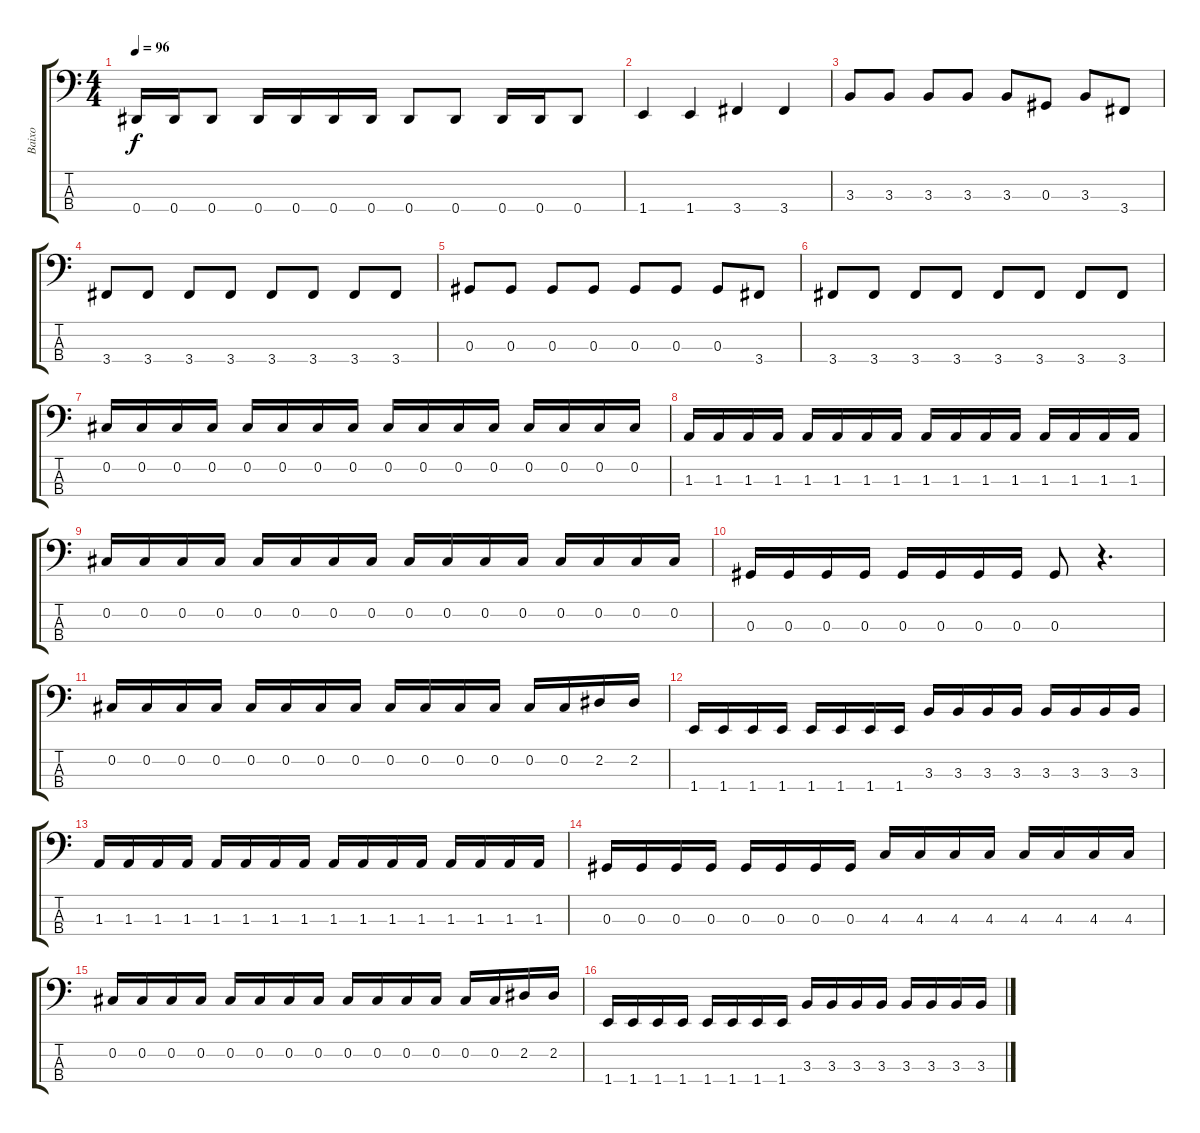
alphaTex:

\track ("Baixo" "Baixo") {instrument electricbassfinger}
\staff {score tabs}
\tuning (Gb2 Db2 Ab1 Eb1) {hide}
\ts (4 4)
\tempo 96
\clef f4
\ks c
0.4.16{dy f} 0.4.16 0.4.8 0.4.16 0.4.16 0.4.16 0.4.16 0.4.8 0.4.8 0.4.16 0.4.16 0.4.8 |
1.4.4 1.4.4 3.4.4 3.4.4 |
3.3.8 3.3.8 3.3.8 3.3.8 3.3.8 0.3.8 3.3.8 3.4.8 |
3.4.8 3.4.8 3.4.8 3.4.8 3.4.8 3.4.8 3.4.8 3.4.8 |
0.3.8 0.3.8 0.3.8 0.3.8 0.3.8 0.3.8 0.3.8 3.4.8 |
3.4.8 3.4.8 3.4.8 3.4.8 3.4.8 3.4.8 3.4.8 3.4.8 |
0.2.16 0.2.16 0.2.16 0.2.16 0.2.16 0.2.16 0.2.16 0.2.16 0.2.16 0.2.16 0.2.16 0.2.16 0.2.16 0.2.16 0.2.16 0.2.16 |
1.3.16 1.3.16 1.3.16 1.3.16 1.3.16 1.3.16 1.3.16 1.3.16 1.3.16 1.3.16 1.3.16 1.3.16 1.3.16 1.3.16 1.3.16 1.3.16 |
0.2.16 0.2.16 0.2.16 0.2.16 0.2.16 0.2.16 0.2.16 0.2.16 0.2.16 0.2.16 0.2.16 0.2.16 0.2.16 0.2.16 0.2.16 0.2.16 |
0.3.16 0.3.16 0.3.16 0.3.16 0.3.16 0.3.16 0.3.16 0.3.16 0.3.8 r.4{d} |
0.2.16 0.2.16 0.2.16 0.2.16 0.2.16 0.2.16 0.2.16 0.2.16 0.2.16 0.2.16 0.2.16 0.2.16 0.2.16 0.2.16 2.2.16 2.2.16 |
1.4.16 1.4.16 1.4.16 1.4.16 1.4.16 1.4.16 1.4.16 1.4.16 3.3.16 3.3.16 3.3.16 3.3.16 3.3.16 3.3.16 3.3.16 3.3.16 |
1.3.16 1.3.16 1.3.16 1.3.16 1.3.16 1.3.16 1.3.16 1.3.16 1.3.16 1.3.16 1.3.16 1.3.16 1.3.16 1.3.16 1.3.16 1.3.16 |
0.3.16 0.3.16 0.3.16 0.3.16 0.3.16 0.3.16 0.3.16 0.3.16 4.3.16 4.3.16 4.3.16 4.3.16 4.3.16 4.3.16 4.3.16 4.3.16 |
0.2.16 0.2.16 0.2.16 0.2.16 0.2.16 0.2.16 0.2.16 0.2.16 0.2.16 0.2.16 0.2.16 0.2.16 0.2.16 0.2.16 2.2.16 2.2.16 |
1.4.16 1.4.16 1.4.16 1.4.16 1.4.16 1.4.16 1.4.16 1.4.16 3.3.16 3.3.16 3.3.16 3.3.16 3.3.16 3.3.16 3.3.16 3.3.16
